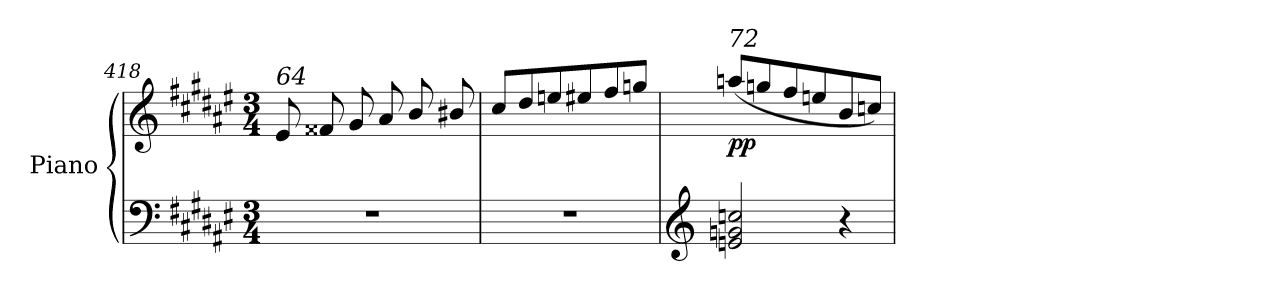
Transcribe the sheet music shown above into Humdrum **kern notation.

**kern	**kern	**dynam
*part1	*part1	*part1
*staff2	*staff1	*staff1/2
*I"Piano	*	*
*I'Pno	*	*
*clefF4	*clefG2	*
*k[f#c#g#d#a#e#]	*k[f#c#g#d#a#e#]	*
*M3/4	*M3/4	*
=418	=418	=418
!	!LO:TX:a:i:t=64	!
2.r	8e#/	.
.	8f##X/	.
.	8g#/	.
.	8a#/	.
.	8b/	.
.	8b#X/	.
=419	=419	=419
2.r	8cc#/	.
.	8dd#/	.
.	8een/	.
.	8ee#X/	.
.	8ff#/	.
.	8ggn/J	.
=420	=420	=420
*clefG2	*	*
!	!LO:TX:a:i:t=72	!
!	!	!LO:DY:b
2en/ 2gn/ 2ccn/	(8aan/L	pp
.	8ggn/	.
.	8ff#/	.
.	8een/	.
4r	8b/	.
.	8ccn/J)	.
=	=	=
*-	*-	*-
